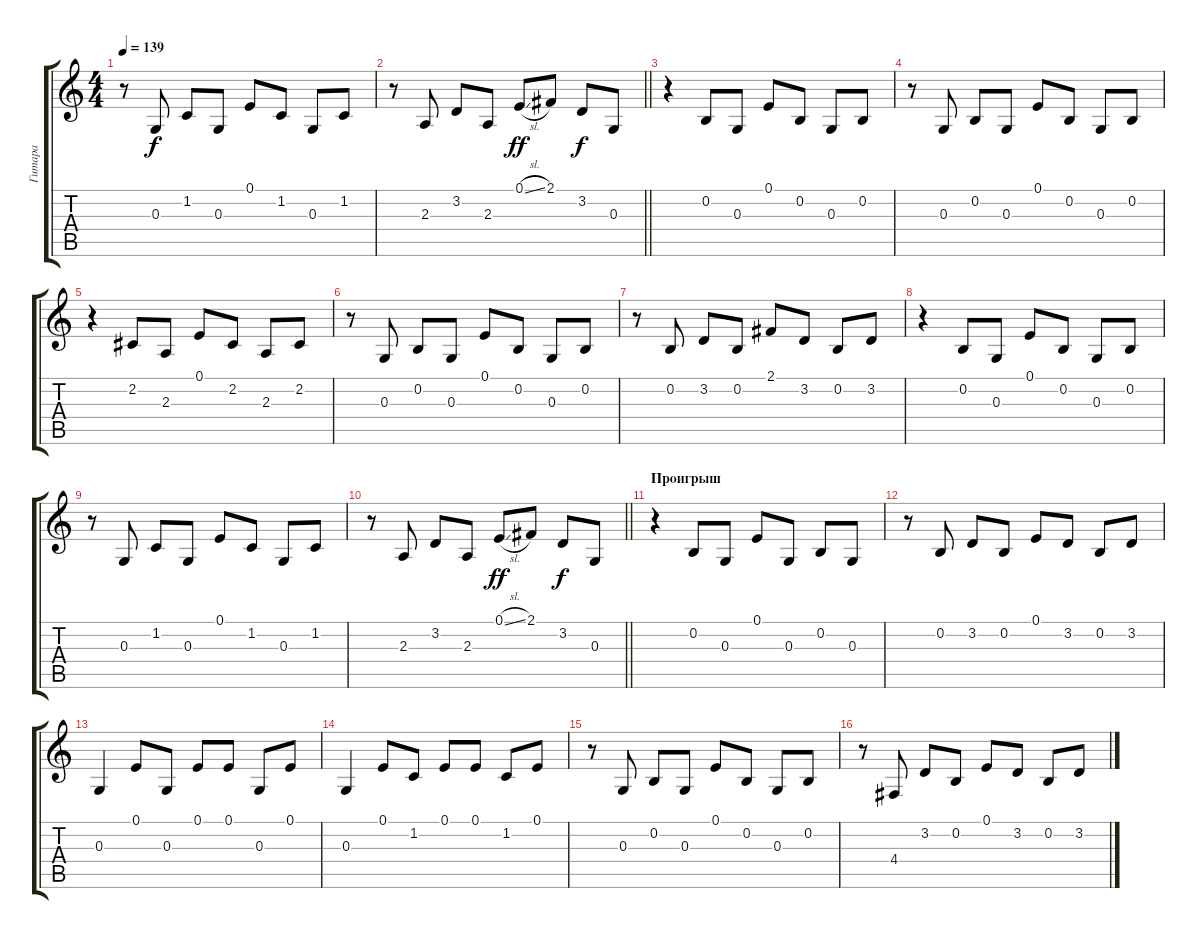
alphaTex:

\track ("Гитара" "Гитара") {instrument orchestralharp}
\staff {score tabs}
\tuning (E4 B3 G3 D3 A2 E2) {hide}
\ts (4 4)
\tempo 139
\clef g2
\ks c
r.8{dy f} 0.3.8 1.2.8 0.3.8 0.1.8 1.2.8 0.3.8 1.2.8 |
\barLineRight lightlight
r.8 2.3.8 3.2.8 2.3.8 0.1{sl}.8{dy ff} 2.1.8 3.2.8{dy f} 0.3.8 |
r.4 0.2.8 0.3.8 0.1.8 0.2.8 0.3.8 0.2.8 |
r.8 0.3.8 0.2.8 0.3.8 0.1.8 0.2.8 0.3.8 0.2.8 |
r.4 2.2.8 2.3.8 0.1.8 2.2.8 2.3.8 2.2.8 |
r.8 0.3.8 0.2.8 0.3.8 0.1.8 0.2.8 0.3.8 0.2.8 |
r.8 0.2.8 3.2.8 0.2.8 2.1.8 3.2.8 0.2.8 3.2.8 |
r.4 0.2.8 0.3.8 0.1.8 0.2.8 0.3.8 0.2.8 |
r.8 0.3.8 1.2.8 0.3.8 0.1.8 1.2.8 0.3.8 1.2.8 |
\barLineRight lightlight
r.8 2.3.8 3.2.8 2.3.8 0.1{sl}.8{dy ff} 2.1.8 3.2.8{dy f} 0.3.8 |
\section ("" "Проигрыш ")
r.4 0.2.8 0.3.8 0.1.8 0.3.8 0.2.8 0.3.8 |
r.8 0.2.8 3.2.8 0.2.8 0.1.8 3.2.8 0.2.8 3.2.8 |
0.3.4 0.1.8 0.3.8 0.1.8 0.1.8 0.3.8 0.1.8 |
0.3.4 0.1.8 1.2.8 0.1.8 0.1.8 1.2.8 0.1.8 |
r.8 0.3.8 0.2.8 0.3.8 0.1.8 0.2.8 0.3.8 0.2.8 |
r.8 4.4.8 3.2.8 0.2.8 0.1.8 3.2.8 0.2.8 3.2.8
